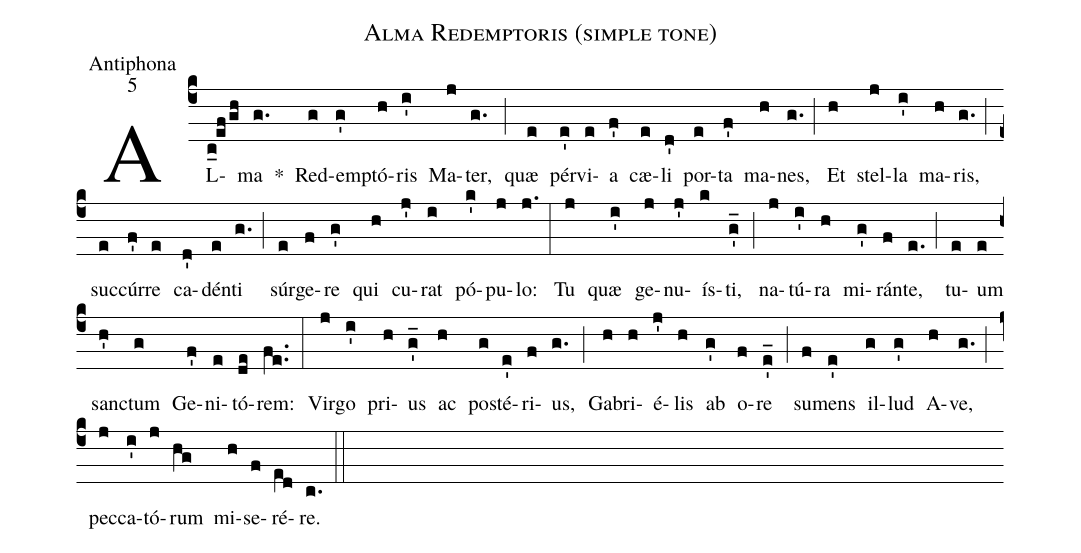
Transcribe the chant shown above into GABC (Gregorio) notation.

name: Alma Redemptoris (simple tone);
office-part: Antiphona;
mode: 5;
%%
(c4) AL(c_0!ef/gh)ma(g.) *() Red(g)emp(g')tó(h)ris(i') Ma(j)ter,(g.) (;) quæ(e) pér(e')vi(e)a(f') cæ(e)li(d') por(e)ta(f') ma(h)nes,(g.) (;) Et(h) stel(j)la(i') ma(h)ris,(g.) (;) suc(e)cúr(f')re(e) ca(d')dén(e)ti(g.) (;) súr(e)ge(f)re(g') qui(h) cu(j')rat(i) pó(k')pu(j)lo:(j.) (:)
Tu(j) quæ(i') ge(j)nu(j')ís(k)ti,(g'_) (;) na(j)tú(i')ra(h) mi(g')rán(f)te,(e.) (;) tu(e)um(e) sanc(h')tum(g) Ge(f')ni(e)tó(de)rem:(fe..) (:)
Vir(j)go(i') pri(h)us(g'_) ac(h) post(g)é(e')ri(f)us,(g.) (;) Ga(h)bri(h)é(j')lis(h) ab(g') o(f)re(e'_) (;) su(f)mens(e') il(g)lud(g') A(h)ve,(g.) (;) pec(j)ca(i')tó(j)rum(hg) mi(h)se(f)ré(e[ll:1]d)re.(c.) (::)
